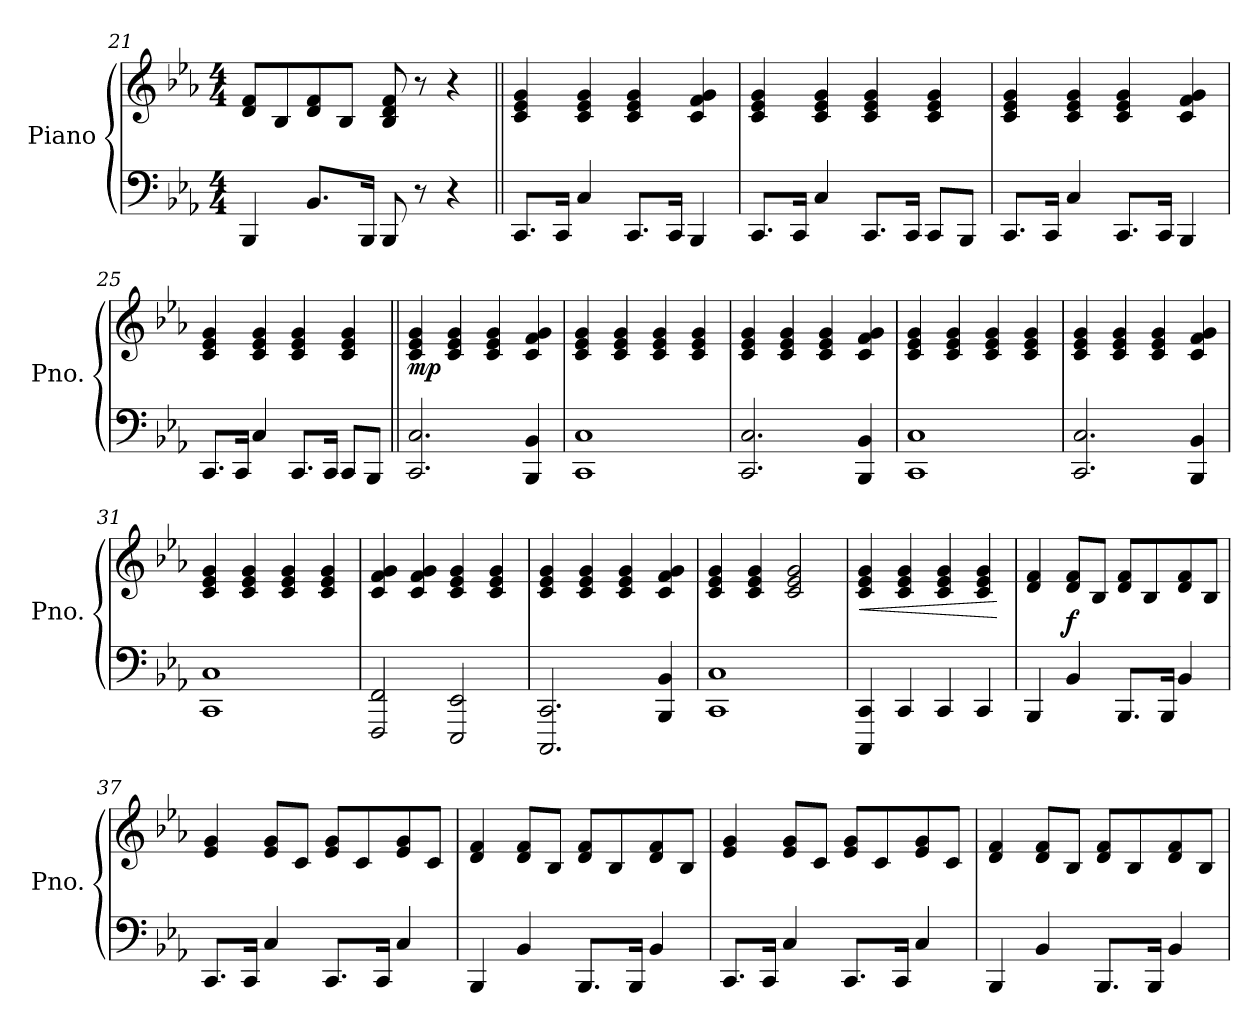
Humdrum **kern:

**kern	**kern	**dynam
*part1	*part1	*part1
*staff2	*staff1	*staff1/2
*I"Piano	*	*
*I'Pno.	*	*
*clefF4	*clefG2	*
*k[b-e-a-]	*k[b-e-a-]	*
*M4/4	*M4/4	*
=21	=21	=21
4BBB-/	8d/ 8f/L	.
.	8B-/	.
8.BB-/L	8d/ 8f/	.
.	8B-/J	.
16BBB-/Jk	.	.
8BBB-/	8B-/ 8d/ 8f/	.
8r	8r	.
4r	4r	.
!!LO:PB:g=z
=22||	=22||	=22||
8.CC/L	4c/ 4e-/ 4g/	.
16CC/Jk	.	.
4C/	4c/ 4e-/ 4g/	.
8.CC/L	4c/ 4e-/ 4g/	.
16CC/Jk	.	.
4BBB-/	4c/ 4f/ 4g/	.
=23	=23	=23
8.CC/L	4c/ 4e-/ 4g/	.
16CC/Jk	.	.
4C/	4c/ 4e-/ 4g/	.
8.CC/L	4c/ 4e-/ 4g/	.
16CC/Jk	.	.
8CC/L	4c/ 4e-/ 4g/	.
8BBB-/J	.	.
=24	=24	=24
8.CC/L	4c/ 4e-/ 4g/	.
16CC/Jk	.	.
4C/	4c/ 4e-/ 4g/	.
8.CC/L	4c/ 4e-/ 4g/	.
16CC/Jk	.	.
4BBB-/	4c/ 4f/ 4g/	.
=25	=25	=25
8.CC/L	4c/ 4e-/ 4g/	.
16CC/Jk	.	.
4C/	4c/ 4e-/ 4g/	.
8.CC/L	4c/ 4e-/ 4g/	.
16CC/Jk	.	.
8CC/L	4c/ 4e-/ 4g/	.
8BBB-/J	.	.
!!LO:LB:g=z
=26||	=26||	=26||
!	!	!LO:DY:b
2.CC/ 2.C/	4c/ 4e-/ 4g/	mp
.	4c/ 4e-/ 4g/	.
.	4c/ 4e-/ 4g/	.
4BBB-/ 4BB-/	4c/ 4f/ 4g/	.
=27	=27	=27
1CC 1C	4c/ 4e-/ 4g/	.
.	4c/ 4e-/ 4g/	.
.	4c/ 4e-/ 4g/	.
.	4c/ 4e-/ 4g/	.
=28	=28	=28
2.CC/ 2.C/	4c/ 4e-/ 4g/	.
.	4c/ 4e-/ 4g/	.
.	4c/ 4e-/ 4g/	.
4BBB-/ 4BB-/	4c/ 4f/ 4g/	.
=29	=29	=29
1CC 1C	4c/ 4e-/ 4g/	.
.	4c/ 4e-/ 4g/	.
.	4c/ 4e-/ 4g/	.
.	4c/ 4e-/ 4g/	.
=30	=30	=30
2.CC/ 2.C/	4c/ 4e-/ 4g/	.
.	4c/ 4e-/ 4g/	.
.	4c/ 4e-/ 4g/	.
4BBB-/ 4BB-/	4c/ 4f/ 4g/	.
=31	=31	=31
1CC 1C	4c/ 4e-/ 4g/	.
.	4c/ 4e-/ 4g/	.
.	4c/ 4e-/ 4g/	.
.	4c/ 4e-/ 4g/	.
!!LO:LB:g=z
=32	=32	=32
2FFF/ 2FF/	4c/ 4f/ 4g/	.
.	4c/ 4f/ 4g/	.
2EEE-/ 2EE-/	4c/ 4e-/ 4g/	.
.	4c/ 4e-/ 4g/	.
=33	=33	=33
2.CCC/ 2.CC/	4c/ 4e-/ 4g/	.
.	4c/ 4e-/ 4g/	.
.	4c/ 4e-/ 4g/	.
4BBB-/ 4BB-/	4c/ 4f/ 4g/	.
=34	=34	=34
1CC 1C	4c/ 4e-/ 4g/	.
.	4c/ 4e-/ 4g/	.
.	2c/ 2e-/ 2g/	.
=35	=35	=35
!	!	!LO:HP:b
4CCC/ 4CC/	4c/ 4e-/ 4g/	<
4CC/	4c/ 4e-/ 4g/	.
4CC/	4c/ 4e-/ 4g/	.
4CC/	4c/ 4e-/ 4g/	.
.	.	[
=36	=36	=36
4BBB-/	4d/ 4f/	.
!	!	!LO:DY:a=2
4BB-/	8d/ 8f/L	f
.	8B-/J	.
8.BBB-/L	8d/ 8f/L	.
.	8B-/	.
16BBB-/Jk	.	.
4BB-/	8d/ 8f/	.
.	8B-/J	.
=37	=37	=37
8.CC/L	4e-/ 4g/	.
16CC/Jk	.	.
4C/	8e-/ 8g/L	.
.	8c/J	.
8.CC/L	8e-/ 8g/L	.
.	8c/	.
16CC/Jk	.	.
4C/	8e-/ 8g/	.
.	8c/J	.
!!LO:LB:g=z
=38	=38	=38
4BBB-/	4d/ 4f/	.
4BB-/	8d/ 8f/L	.
.	8B-/J	.
8.BBB-/L	8d/ 8f/L	.
.	8B-/	.
16BBB-/Jk	.	.
4BB-/	8d/ 8f/	.
.	8B-/J	.
=39	=39	=39
8.CC/L	4e-/ 4g/	.
16CC/Jk	.	.
4C/	8e-/ 8g/L	.
.	8c/J	.
8.CC/L	8e-/ 8g/L	.
.	8c/	.
16CC/Jk	.	.
4C/	8e-/ 8g/	.
.	8c/J	.
=40	=40	=40
4BBB-/	4d/ 4f/	.
4BB-/	8d/ 8f/L	.
.	8B-/J	.
8.BBB-/L	8d/ 8f/L	.
.	8B-/	.
16BBB-/Jk	.	.
4BB-/	8d/ 8f/	.
.	8B-/J	.
=	=	=
*-	*-	*-
